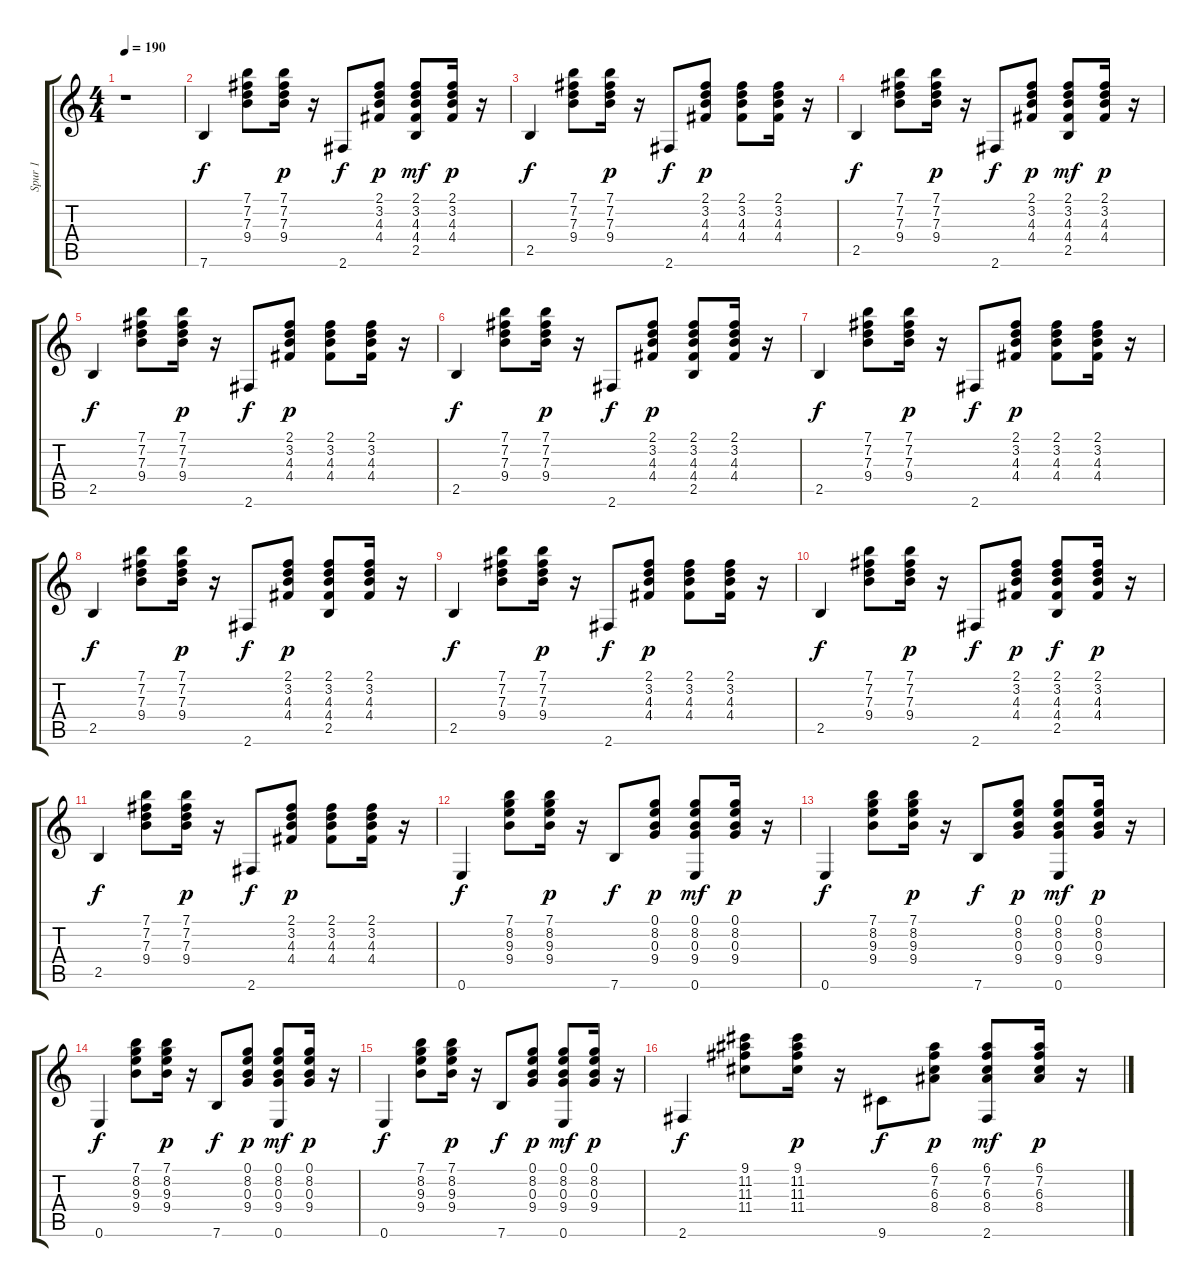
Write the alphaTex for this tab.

\track ("Spur 1" "Spur 1") {instrument acousticguitarsteel}
\staff {score tabs}
\tuning (E4 B3 G3 D3 A2 E2) {hide}
\ts (4 4)
\tempo 190
\clef g2
\ks c
r.1{dy f instrument acousticguitarsteel} |
7.6.4 (7.1 7.2 7.3 9.4).8 (7.1 7.2 7.3 9.4).16{dy p} r.16 2.6.8{dy f} (2.1 3.2 4.3 4.4).8{dy p} (2.1 3.2 4.3 4.4 2.5).8{dy mf} (2.1 3.2 4.3 4.4).16{dy p} r.16 |
2.5.4{dy f} (7.1 7.2 7.3 9.4).8 (7.1 7.2 7.3 9.4).16{dy p} r.16 2.6.8{dy f} (2.1 3.2 4.3 4.4).8{dy p} (2.1 3.2 4.3 4.4).8 (2.1 3.2 4.3 4.4).16 r.16 |
2.5.4{dy f} (7.1 7.2 7.3 9.4).8 (7.1 7.2 7.3 9.4).16{dy p} r.16 2.6.8{dy f} (2.1 3.2 4.3 4.4).8{dy p} (2.1 3.2 4.3 4.4 2.5).8{dy mf} (2.1 3.2 4.3 4.4).16{dy p} r.16 |
2.5.4{dy f} (7.1 7.2 7.3 9.4).8 (7.1 7.2 7.3 9.4).16{dy p} r.16 2.6.8{dy f} (2.1 3.2 4.3 4.4).8{dy p} (2.1 3.2 4.3 4.4).8 (2.1 3.2 4.3 4.4).16 r.16 |
2.5.4{dy f} (7.1 7.2 7.3 9.4).8 (7.1 7.2 7.3 9.4).16{dy p} r.16 2.6.8{dy f} (2.1 3.2 4.3 4.4).8{dy p} (2.1 3.2 4.3 4.4 2.5).8 (2.1 3.2 4.3 4.4).16 r.16 |
2.5.4{dy f} (7.1 7.2 7.3 9.4).8 (7.1 7.2 7.3 9.4).16{dy p} r.16 2.6.8{dy f} (2.1 3.2 4.3 4.4).8{dy p} (2.1 3.2 4.3 4.4).8 (2.1 3.2 4.3 4.4).16 r.16 |
2.5.4{dy f} (7.1 7.2 7.3 9.4).8 (7.1 7.2 7.3 9.4).16{dy p} r.16 2.6.8{dy f} (2.1 3.2 4.3 4.4).8{dy p} (2.1 3.2 4.3 4.4 2.5).8 (2.1 3.2 4.3 4.4).16 r.16 |
2.5.4{dy f} (7.1 7.2 7.3 9.4).8 (7.1 7.2 7.3 9.4).16{dy p} r.16 2.6.8{dy f} (2.1 3.2 4.3 4.4).8{dy p} (2.1 3.2 4.3 4.4).8 (2.1 3.2 4.3 4.4).16 r.16 |
2.5.4{dy f} (7.1 7.2 7.3 9.4).8 (7.1 7.2 7.3 9.4).16{dy p} r.16 2.6.8{dy f} (2.1 3.2 4.3 4.4).8{dy p} (2.1 3.2 4.3 4.4 2.5).8{dy f} (2.1 3.2 4.3 4.4).16{dy p} r.16 |
2.5.4{dy f} (7.1 7.2 7.3 9.4).8 (7.1 7.2 7.3 9.4).16{dy p} r.16 2.6.8{dy f} (2.1 3.2 4.3 4.4).8{dy p} (2.1 3.2 4.3 4.4).8 (2.1 3.2 4.3 4.4).16 r.16 |
0.6.4{dy f} (7.1 8.2 9.3 9.4).8 (7.1 8.2 9.3 9.4).16{dy p} r.16 7.6.8{dy f} (0.1 8.2 0.3 9.4).8{dy p} (0.1 8.2 0.3 9.4 0.6).8{dy mf} (0.1 8.2 0.3 9.4).16{dy p} r.16 |
0.6.4{dy f} (7.1 8.2 9.3 9.4).8 (7.1 8.2 9.3 9.4).16{dy p} r.16 7.6.8{dy f} (0.1 8.2 0.3 9.4).8{dy p} (0.1 8.2 0.3 9.4 0.6).8{dy mf} (0.1 8.2 0.3 9.4).16{dy p} r.16 |
0.6.4{dy f} (7.1 8.2 9.3 9.4).8 (7.1 8.2 9.3 9.4).16{dy p} r.16 7.6.8{dy f} (0.1 8.2 0.3 9.4).8{dy p} (0.1 8.2 0.3 9.4 0.6).8{dy mf} (0.1 8.2 0.3 9.4).16{dy p} r.16 |
0.6.4{dy f} (7.1 8.2 9.3 9.4).8 (7.1 8.2 9.3 9.4).16{dy p} r.16 7.6.8{dy f} (0.1 8.2 0.3 9.4).8{dy p} (0.1 8.2 0.3 9.4 0.6).8{dy mf} (0.1 8.2 0.3 9.4).16{dy p} r.16 |
2.6.4{dy f} (9.1 11.2 11.3 11.4).8 (9.1 11.2 11.3 11.4).16{dy p} r.16 9.6.8{dy f} (6.1 7.2 6.3 8.4).8{dy p} (6.1 7.2 6.3 8.4 2.6).8{dy mf} (6.1 7.2 6.3 8.4).16{dy p} r.16
